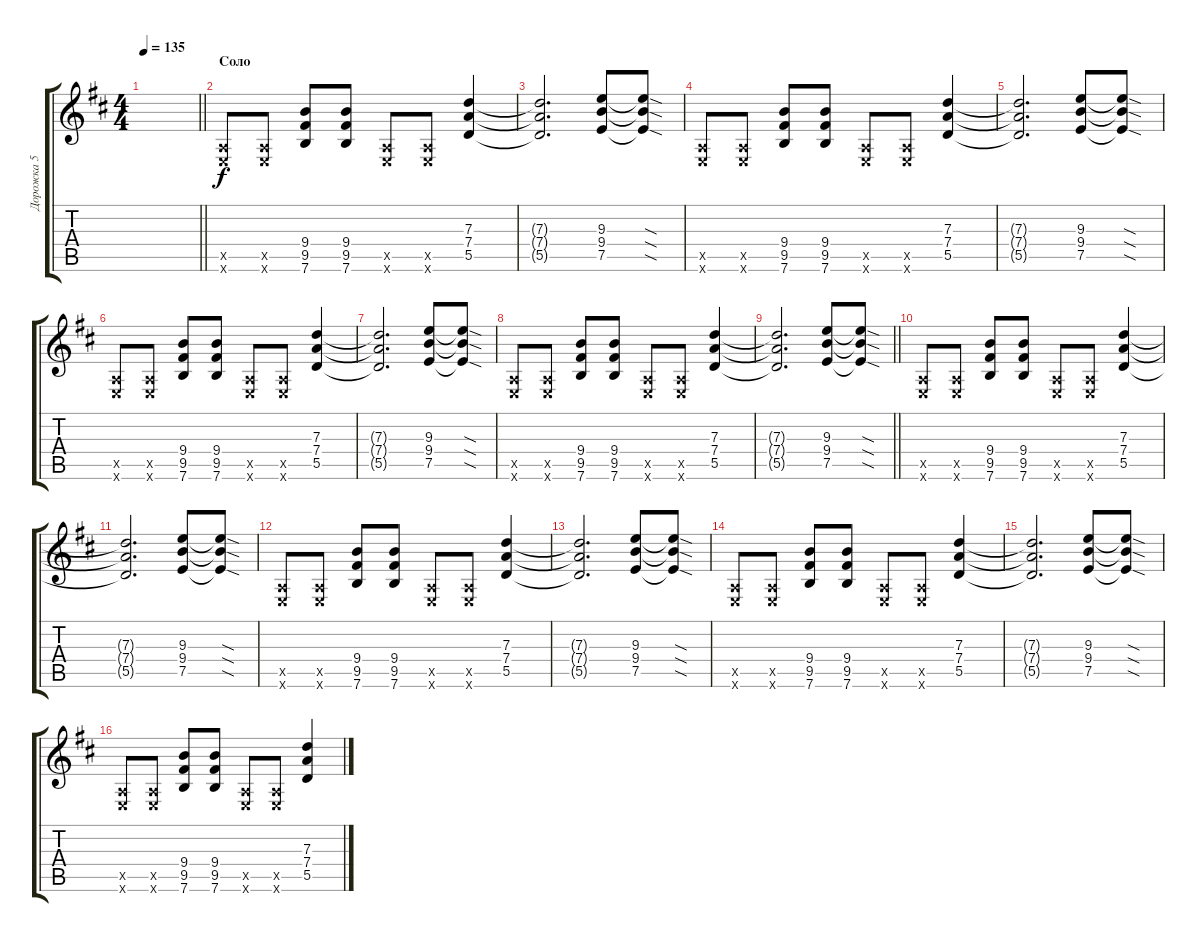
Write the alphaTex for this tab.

\track ("Дорожка 5" "Дорожка 5") {instrument overdrivenguitar}
\staff {score tabs}
\tuning (E4 B3 G3 D3 A2 E2) {hide}
\ts (4 4)
\tempo 135
\clef g2
\barLineRight lightlight
\ks d
|
\section ("" "Соло")
(0.5{x} 0.6{x}).8 (0.5{x} 0.6{x}).8 (9.4 9.5 7.6).8 (9.4 9.5 7.6).8 (0.5{x} 0.6{x}).8 (0.5{x} 0.6{x}).8 (7.3 7.4 5.5).4 |
(7.3{t} 7.4{t} 5.5{t}).2{d} (9.3 9.4 7.5).8 (9.3{sod t} 9.4{sod t} 7.5{sod t}).8 |
(0.5{x} 0.6{x}).8 (0.5{x} 0.6{x}).8 (9.4 9.5 7.6).8 (9.4 9.5 7.6).8 (0.5{x} 0.6{x}).8 (0.5{x} 0.6{x}).8 (7.3 7.4 5.5).4 |
(7.3{t} 7.4{t} 5.5{t}).2{d} (9.3 9.4 7.5).8 (9.3{sod t} 9.4{sod t} 7.5{sod t}).8 |
(0.5{x} 0.6{x}).8 (0.5{x} 0.6{x}).8 (9.4 9.5 7.6).8 (9.4 9.5 7.6).8 (0.5{x} 0.6{x}).8 (0.5{x} 0.6{x}).8 (7.3 7.4 5.5).4 |
(7.3{t} 7.4{t} 5.5{t}).2{d} (9.3 9.4 7.5).8 (9.3{sod t} 9.4{sod t} 7.5{sod t}).8 |
(0.5{x} 0.6{x}).8 (0.5{x} 0.6{x}).8 (9.4 9.5 7.6).8 (9.4 9.5 7.6).8 (0.5{x} 0.6{x}).8 (0.5{x} 0.6{x}).8 (7.3 7.4 5.5).4 |
\barLineRight lightlight
(7.3{t} 7.4{t} 5.5{t}).2{d} (9.3 9.4 7.5).8 (9.3{sod t} 9.4{sod t} 7.5{sod t}).8 |
(0.5{x} 0.6{x}).8 (0.5{x} 0.6{x}).8 (9.4 9.5 7.6).8 (9.4 9.5 7.6).8 (0.5{x} 0.6{x}).8 (0.5{x} 0.6{x}).8 (7.3 7.4 5.5).4 |
(7.3{t} 7.4{t} 5.5{t}).2{d} (9.3 9.4 7.5).8 (9.3{sod t} 9.4{sod t} 7.5{sod t}).8 |
(0.5{x} 0.6{x}).8 (0.5{x} 0.6{x}).8 (9.4 9.5 7.6).8 (9.4 9.5 7.6).8 (0.5{x} 0.6{x}).8 (0.5{x} 0.6{x}).8 (7.3 7.4 5.5).4 |
(7.3{t} 7.4{t} 5.5{t}).2{d} (9.3 9.4 7.5).8 (9.3{sod t} 9.4{sod t} 7.5{sod t}).8 |
(0.5{x} 0.6{x}).8 (0.5{x} 0.6{x}).8 (9.4 9.5 7.6).8 (9.4 9.5 7.6).8 (0.5{x} 0.6{x}).8 (0.5{x} 0.6{x}).8 (7.3 7.4 5.5).4 |
(7.3{t} 7.4{t} 5.5{t}).2{d} (9.3 9.4 7.5).8 (9.3{sod t} 9.4{sod t} 7.5{sod t}).8 |
(0.5{x} 0.6{x}).8 (0.5{x} 0.6{x}).8 (9.4 9.5 7.6).8 (9.4 9.5 7.6).8 (0.5{x} 0.6{x}).8 (0.5{x} 0.6{x}).8 (7.3 7.4 5.5).4
